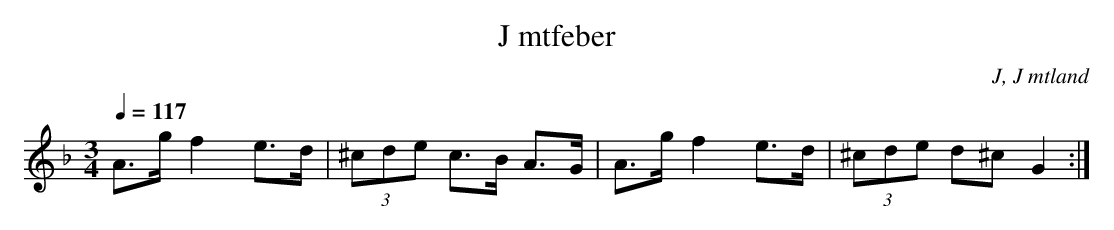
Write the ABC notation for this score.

X:1
T: J mtfeber
O: J, J mtland
M:3/4
L:1/8
Q:1/4=117
K:Dm
A>g f2 e>d|(3^cde c>B A>G|A>g f2 e>d|(3^cde d^c G2 :|
